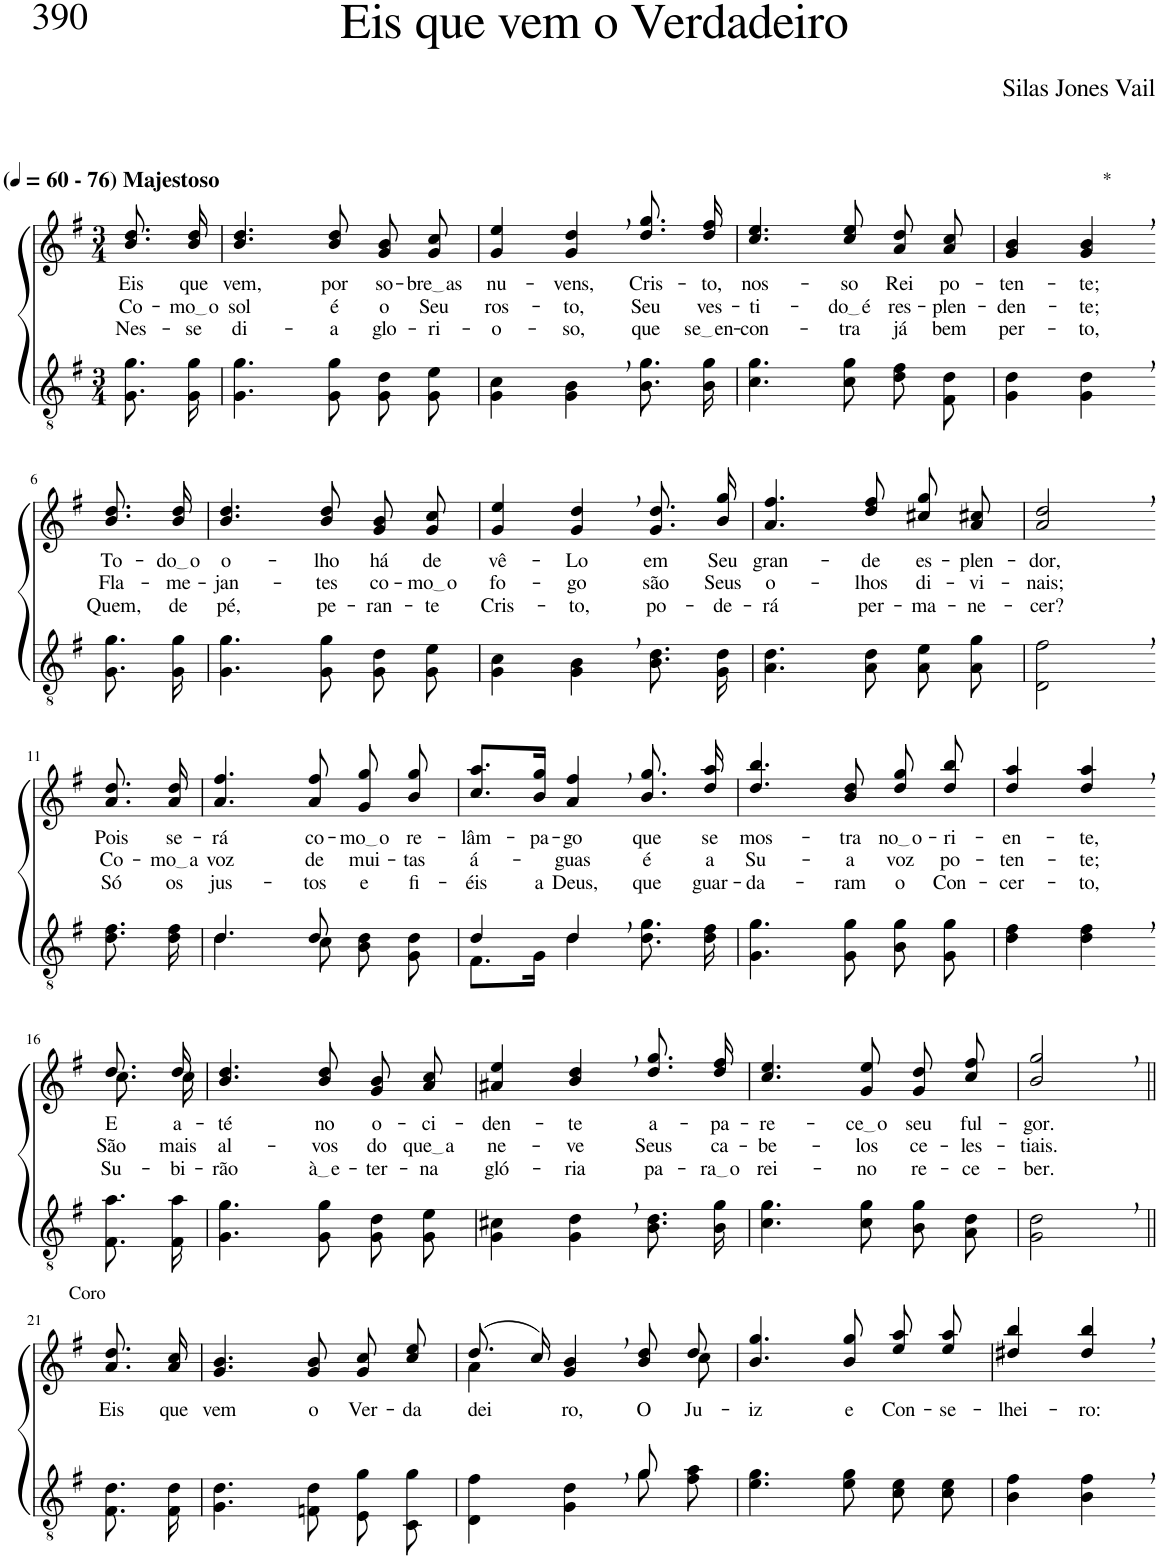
**kern	**kern	**text	**text	**text
*part2	*part1	*part1	*part1	*part1
*staff2	*staff1	*staff1	*staff1	*staff1
*I"Parte III e IV	*I"Parte I e II	*	*	*
*clefGv2	*clefG2	*	*	*
*Trd4c7	*Trd4c7	*	*	*
*k[f#]	*k[f#]	*	*	*
*M3/4	*M3/4	*	*	*
*MM60	*MM60	*	*	*
=1	=1	=1	=1	=1
!	!LO:TX:a:B:t=(	!	!	!
!	!LO:TX:a:B:t=- 76) Majestoso	!	!	!
!	!	!LO:LY:b	!LO:LY:b	!LO:LY:b
8.G\ 8.g\	8.b/ 8.dd/	Eis	Co-	Nes-
!	!	!LO:LY:b	!LO:LY:b	!LO:LY:b
16G\ 16g\	16b/ 16dd/	que	mo o	se
=2	=2	=2	=2	=2
!	!	!LO:LY:b	!LO:LY:b	!LO:LY:b
4.G\ 4.g\	4.b/ 4.dd/	vem,	sol	-di-
!	!	!LO:LY:b	!LO:LY:b	!LO:LY:b
8G\ 8g\	8b/ 8dd/	por	é	-a
!	!	!LO:LY:b	!LO:LY:b	!LO:LY:b
8G\ 8d\	8g/ 8b/	so-	o	glo-
!	!	!LO:LY:b	!LO:LY:b	!LO:LY:b
8G\ 8e\	8g/ 8cc/	bre as	Seu	-ri-
=3	=3	=3	=3	=3
!	!	!LO:LY:b	!LO:LY:b	!LO:LY:b
4G\ 4c\	4g/ 4ee/	nu-	ros-	-o-
!	!	!LO:LY:b	!LO:LY:b	!LO:LY:b
4G\, 4B\,	4g/, 4dd/,	-vens,	-to,	-so,
!	!	!LO:LY:b	!LO:LY:b	!LO:LY:b
8.B\ 8.g\	8.dd/ 8.gg/	Cris-	Seu	que
!	!	!LO:LY:b	!LO:LY:b	!LO:LY:b
16B\ 16g\	16dd/ 16ff#/	-to,	ves-	se en
=4	=4	=4	=4	=4
!	!	!LO:LY:b	!LO:LY:b	!LO:LY:b
4.c\ 4.g\	4.cc/ 4.ee/	nos-	-ti-	-con-
!	!	!LO:LY:b	!LO:LY:b	!LO:LY:b
8c\ 8g\	8cc/ 8ee/	-so	do é	-tra
!	!	!LO:LY:b	!LO:LY:b	!LO:LY:b
8d\ 8f#\	8a/ 8dd/	Rei	res-	já
!	!	!LO:LY:b	!LO:LY:b	!LO:LY:b
8F#\ 8d\	8a/ 8cc/	po-	-plen-	bem
=5	=5	=5	=5	=5
!	!	!LO:LY:b	!LO:LY:b	!LO:LY:b
4G\ 4d\	4g/ 4b/	-ten-	-den-	per-
!	!LO:TX:a:t=*	!	!	!
!	!	!LO:LY:b	!LO:LY:b	!LO:LY:b
4G\, 4d\,	4g/, 4b/,	-te;	-te;	-to,
!!LO:LB:g=z
=6-	=6-	=6-	=6-	=6-
!	!	!LO:LY:b	!LO:LY:b	!LO:LY:b
8.G\ 8.g\	8.b/ 8.dd/	To-	Fla-	Quem,
!	!	!LO:LY:b	!LO:LY:b	!LO:LY:b
16G\ 16g\	16b/ 16dd/	do o	-me-	de
=7	=7	=7	=7	=7
!	!	!LO:LY:b	!LO:LY:b	!LO:LY:b
4.G\ 4.g\	4.b/ 4.dd/	o-	-jan-	pé,
!	!	!LO:LY:b	!LO:LY:b	!LO:LY:b
8G\ 8g\	8b/ 8dd/	-lho	-tes	pe-
!	!	!LO:LY:b	!LO:LY:b	!LO:LY:b
8G\ 8d\	8g/ 8b/	há	co-	-ran-
!	!	!LO:LY:b	!LO:LY:b	!LO:LY:b
8G\ 8e\	8g/ 8cc/	de	mo o	-te
=8	=8	=8	=8	=8
!	!	!LO:LY:b	!LO:LY:b	!LO:LY:b
4G\ 4c\	4g/ 4ee/	vê-	fo-	Cris-
!	!	!LO:LY:b	!LO:LY:b	!LO:LY:b
4G\, 4B\,	4g/, 4dd/,	-Lo	-go	-to,
!	!	!LO:LY:b	!LO:LY:b	!LO:LY:b
8.B\ 8.d\	8.g/ 8.dd/	em	são	po-
!	!	!LO:LY:b	!LO:LY:b	!LO:LY:b
16G\ 16d\	16b/ 16gg/	Seu	Seus	-de-
=9	=9	=9	=9	=9
!	!	!LO:LY:b	!LO:LY:b	!LO:LY:b
4.A\ 4.d\	4.a/ 4.ff#/	gran-	o-	-rá
!	!	!LO:LY:b	!LO:LY:b	!LO:LY:b
8A\ 8d\	8dd/ 8ff#/	-de	-lhos	per-
!	!	!LO:LY:b	!LO:LY:b	!LO:LY:b
8A\ 8e\	8cc#X/ 8gg/	es-	di-	-ma-
!	!	!LO:LY:b	!LO:LY:b	!LO:LY:b
8A\ 8g\	8a/ 8cc#X/	-plen-	-vi-	-ne-
=10	=10	=10	=10	=10
!	!	!LO:LY:b	!LO:LY:b	!LO:LY:b
2D\, 2f#\,	2a/, 2dd/,	-dor,	-nais;	-cer?
!!LO:LB:g=z
=11-	=11-	=11-	=11-	=11-
!	!	!LO:LY:b	!LO:LY:b	!LO:LY:b
8.d\ 8.f#\	8.a/ 8.dd/	Pois	Co-	Só
!	!	!LO:LY:b	!LO:LY:b	!LO:LY:b
16d\ 16f#\	16a/ 16dd/	se-	mo a	os
=12	=12	=12	=12	=12
*^	*	*	*	*
!	!	!	!LO:LY:b	!LO:LY:b	!LO:LY:b
4.d/	4.d\	4.a/ 4.ff#/	-rá	voz	jus-
!	!	!	!LO:LY:b	!LO:LY:b	!LO:LY:b
8d/	8c\	8a/ 8ff#/	co-	de	-tos
!	!	!	!LO:LY:b	!LO:LY:b	!LO:LY:b
4ryy	8B\ 8d\	8g/ 8gg/	mo o	mui-	e
!	!	!	!LO:LY:b	!LO:LY:b	!LO:LY:b
.	8G\ 8d\	8b/ 8gg/	re-	-tas	fi-
=13	=13	=13	=13	=13	=13
!	!	!	!LO:LY:b	!LO:LY:b	!LO:LY:b
4d/	8.F#\L	8.cc/ 8.aa/L	-lâm-	á-	-éis
!	!	!	!LO:LY:b	!	!LO:LY:b
.	16G\Jk	16b/ 16gg/Jk	-pa-	.	a
!	!	!	!LO:LY:b	!LO:LY:b	!LO:LY:b
4d,/	4d\	4a/, 4ff#/,	-go	-guas	Deus,
!	!	!	!LO:LY:b	!LO:LY:b	!LO:LY:b
4ryy	8.d\ 8.g\	8.b/ 8.gg/	que	é	que
!	!	!	!LO:LY:b	!LO:LY:b	!LO:LY:b
.	16d\ 16f#\	16dd/ 16aa/	se	a	guar-
=14	=14	=14	=14	=14	=14
!	!	!	!LO:LY:b	!LO:LY:b	!LO:LY:b
*v	*v	*	*	*	*
4.G\ 4.g\	4.dd/ 4.bb/	mos-	Su-	-da-
!	!	!LO:LY:b	!LO:LY:b	!LO:LY:b
8G\ 8g\	8b/ 8dd/	-tra	-a	-ram
!	!	!LO:LY:b	!LO:LY:b	!LO:LY:b
8B\ 8g\	8dd/ 8gg/	no o	voz	o
!	!	!LO:LY:b	!LO:LY:b	!LO:LY:b
8G\ 8g\	8dd/ 8bb/	-ri-	po-	Con-
=15	=15	=15	=15	=15
!	!	!LO:LY:b	!LO:LY:b	!LO:LY:b
4d\ 4f#\	4dd/ 4aa/	-en-	-ten-	-cer-
!	!	!LO:LY:b	!LO:LY:b	!LO:LY:b
4d\, 4f#\,	4dd/, 4aa/,	-te,	-te;	-to,
!!LO:LB:g=z
=16-	=16-	=16-	=16-	=16-
*	*^	*	*	*
!	!	!	!LO:LY:b	!LO:LY:b	!LO:LY:b
8.F#\ 8.a\	8.dd/	8.cc\	E	São	Su-
!	!	!	!LO:LY:b	!LO:LY:b	!LO:LY:b
16F#\ 16a\	16dd/	16cc\	a-	mais	-bi-
=17	=17	=17	=17	=17	=17
!	!	!	!LO:LY:b	!LO:LY:b	!LO:LY:b
*	*v	*v	*	*	*
4.G\ 4.g\	4.b/ 4.dd/	-té	al-	-rão
!	!	!LO:LY:b	!LO:LY:b	!LO:LY:b
8G\ 8g\	8b/ 8dd/	no	-vos	à e
!	!	!LO:LY:b	!LO:LY:b	!LO:LY:b
8G\ 8d\	8g/ 8b/	o-	do	-ter-
!	!	!LO:LY:b	!LO:LY:b	!LO:LY:b
8G\ 8e\	8a/ 8cc/	-ci-	que a	-na
=18	=18	=18	=18	=18
!	!	!LO:LY:b	!LO:LY:b	!LO:LY:b
4G\ 4c#X\	4a#X/ 4ee/	-den-	ne-	gló-
!	!	!LO:LY:b	!LO:LY:b	!LO:LY:b
4G\, 4d\,	4b/, 4dd/,	-te	-ve	-ria
!	!	!LO:LY:b	!LO:LY:b	!LO:LY:b
8.B\ 8.d\	8.dd/ 8.gg/	a-	Seus	pa-
!	!	!LO:LY:b	!LO:LY:b	!LO:LY:b
16B\ 16g\	16dd/ 16ff#/	-pa-	ca-	ra o
=19	=19	=19	=19	=19
!	!	!LO:LY:b	!LO:LY:b	!LO:LY:b
4.c\ 4.g\	4.cc/ 4.ee/	-re-	-be-	rei-
!	!	!LO:LY:b	!LO:LY:b	!LO:LY:b
8c\ 8g\	8g/ 8ee/	ce o	-los	-no
!	!	!LO:LY:b	!LO:LY:b	!LO:LY:b
8B\ 8g\	8g/ 8dd/	seu	ce-	re-
!	!	!LO:LY:b	!LO:LY:b	!LO:LY:b
8A\ 8d\	8cc/ 8ff#/	ful-	-les-	-ce-
=20	=20	=20	=20	=20
!	!	!LO:LY:b	!LO:LY:b	!LO:LY:b
2G\, 2d\,	2b/, 2gg/,	-gor.	-tiais.	-ber.
!!LO:LB:g=z
=21||	=21||	=21||	=21||	=21||
!	!LO:TX:a:t=Coro	!	!	!
!	!	!LO:LY:b	!	!
8.F#\ 8.d\	8.a/ 8.dd/	Eis	.	.
!	!	!LO:LY:b	!	!
16F#\ 16d\	16a/ 16cc/	que	.	.
=22	=22	=22	=22	=22
!	!	!LO:LY:b	!	!
4.G\ 4.d\	4.g/ 4.b/	vem	.	.
!	!	!LO:LY:b	!	!
8Fn\ 8d\	8g/ 8b/	o	.	.
!	!	!LO:LY:b	!	!
8E\ 8g\	8g/ 8cc/	Ver-	.	.
!	!	!LO:LY:b	!	!
8C\ 8g\	8cc/ 8ee/	-da-	.	.
=23	=23	=23	=23	=23
*^	*^	*	*	*
!	!	!	!	!LO:LY:b	!	!
2ryy	4D\ 4f#\	(8.dd/	4a\	-dei-	.	.
.	.	16cc/)	.	.	.	.
!	!	!	!	!LO:LY:b	!	!
.	4G\ 4d\	4g/, 4b/,	4.ryy	-ro,	.	.
!	!	!	!	!LO:LY:b	!	!
8g/	8g\	8b/ 8dd/	.	O	.	.
!	!	!	!	!LO:LY:b	!	!
8ryy	8f#\ 8a\	8dd/	8cc\	Ju-	.	.
=24	=24	=24	=24	=24	=24	=24
!	!	!	!	!LO:LY:b	!	!
*v	*v	*	*	*	*	*
*	*v	*v	*	*	*
4.e\ 4.g\	4.b/ 4.gg/	-iz	.	.
!	!	!LO:LY:b	!	!
8e\ 8g\	8b/ 8gg/	e	.	.
!	!	!LO:LY:b	!	!
8c\ 8e\	8ee/ 8aa/	Con-	.	.
!	!	!LO:LY:b	!	!
8c\ 8e\	8ee/ 8aa/	-se-	.	.
=25	=25	=25	=25	=25
!	!	!LO:LY:b	!	!
4B\ 4f#\	4dd#X/ 4bb/	-lhei-	.	.
!	!	!LO:LY:b	!	!
4B\, 4f#\,	4dd#/, 4bb/,	-ro:	.	.
=-	=-	=-	=-	=-
*-	*-	*-	*-	*-
